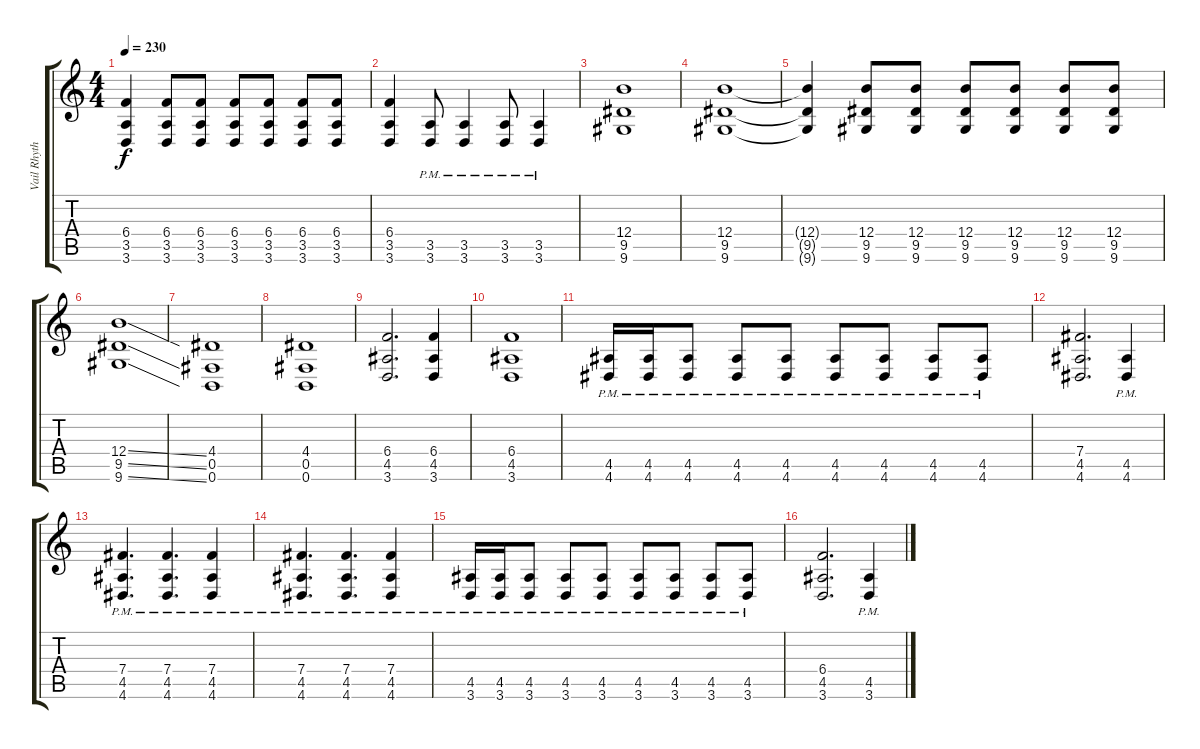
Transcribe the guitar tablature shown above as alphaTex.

\track ("Vail Rhythm" "Vail Rhyth") {instrument overdrivenguitar}
\staff {score tabs}
\tuning (Db4 Ab3 E3 B2 Gb2 B1) {hide}
\ts (4 4)
\tempo 230
\clef g2
\ks c
(6.4{t} 3.5{t} 3.6{t}).4{dy f} (6.4 3.5 3.6).8 (6.4 3.5 3.6).8 (6.4 3.5 3.6).8 (6.4 3.5 3.6).8 (6.4 3.5 3.6).8 (6.4 3.5 3.6).8 |
(6.4 3.5 3.6).4 (3.5{pm} 3.6{pm}).8 (3.5{pm} 3.6{pm}).4 (3.5{pm} 3.6{pm}).8 (3.5{pm} 3.6{pm}).4 |
(12.4 9.5 9.6).1 |
(12.4 9.5 9.6).1 |
(12.4{t} 9.5{t} 9.6{t}).4 (12.4 9.5 9.6).8 (12.4 9.5 9.6).8 (12.4 9.5 9.6).8 (12.4 9.5 9.6).8 (12.4 9.5 9.6).8 (12.4 9.5 9.6).8 |
(12.4{ss} 9.5{ss} 9.6{ss}).1 |
(4.4 0.5 0.6).1 |
(4.4 0.5 0.6).1 |
(6.4 4.5 3.6).2{d} (6.4 4.5 3.6).4 |
(6.4 4.5 3.6).1 |
(4.5{pm} 4.6{pm}).16 (4.5{pm} 4.6{pm}).16 (4.5{pm} 4.6{pm}).8 (4.5{pm} 4.6{pm}).8 (4.5{pm} 4.6{pm}).8 (4.5{pm} 4.6{pm}).8 (4.5{pm} 4.6{pm}).8 (4.5{pm} 4.6{pm}).8 (4.5{pm} 4.6{pm}).8 |
(7.4 4.5 4.6).2{d} (4.5{pm} 4.6{pm}).4 |
(7.4{pm} 4.5{pm} 4.6{pm}).4{d} (7.4{pm} 4.5{pm} 4.6{pm}).4{d} (7.4{pm} 4.5{pm} 4.6{pm}).4 |
(7.4{pm} 4.5{pm} 4.6{pm}).4{d} (7.4{pm} 4.5{pm} 4.6{pm}).4{d} (7.4{pm} 4.5{pm} 4.6{pm}).4 |
(4.5{pm} 3.6{pm}).16 (4.5{pm} 3.6{pm}).16 (4.5{pm} 3.6{pm}).8 (4.5{pm} 3.6{pm}).8 (4.5{pm} 3.6{pm}).8 (4.5{pm} 3.6{pm}).8 (4.5{pm} 3.6{pm}).8 (4.5{pm} 3.6{pm}).8 (4.5{pm} 3.6{pm}).8 |
(6.4 4.5 3.6).2{d} (4.5{pm} 3.6{pm}).4
